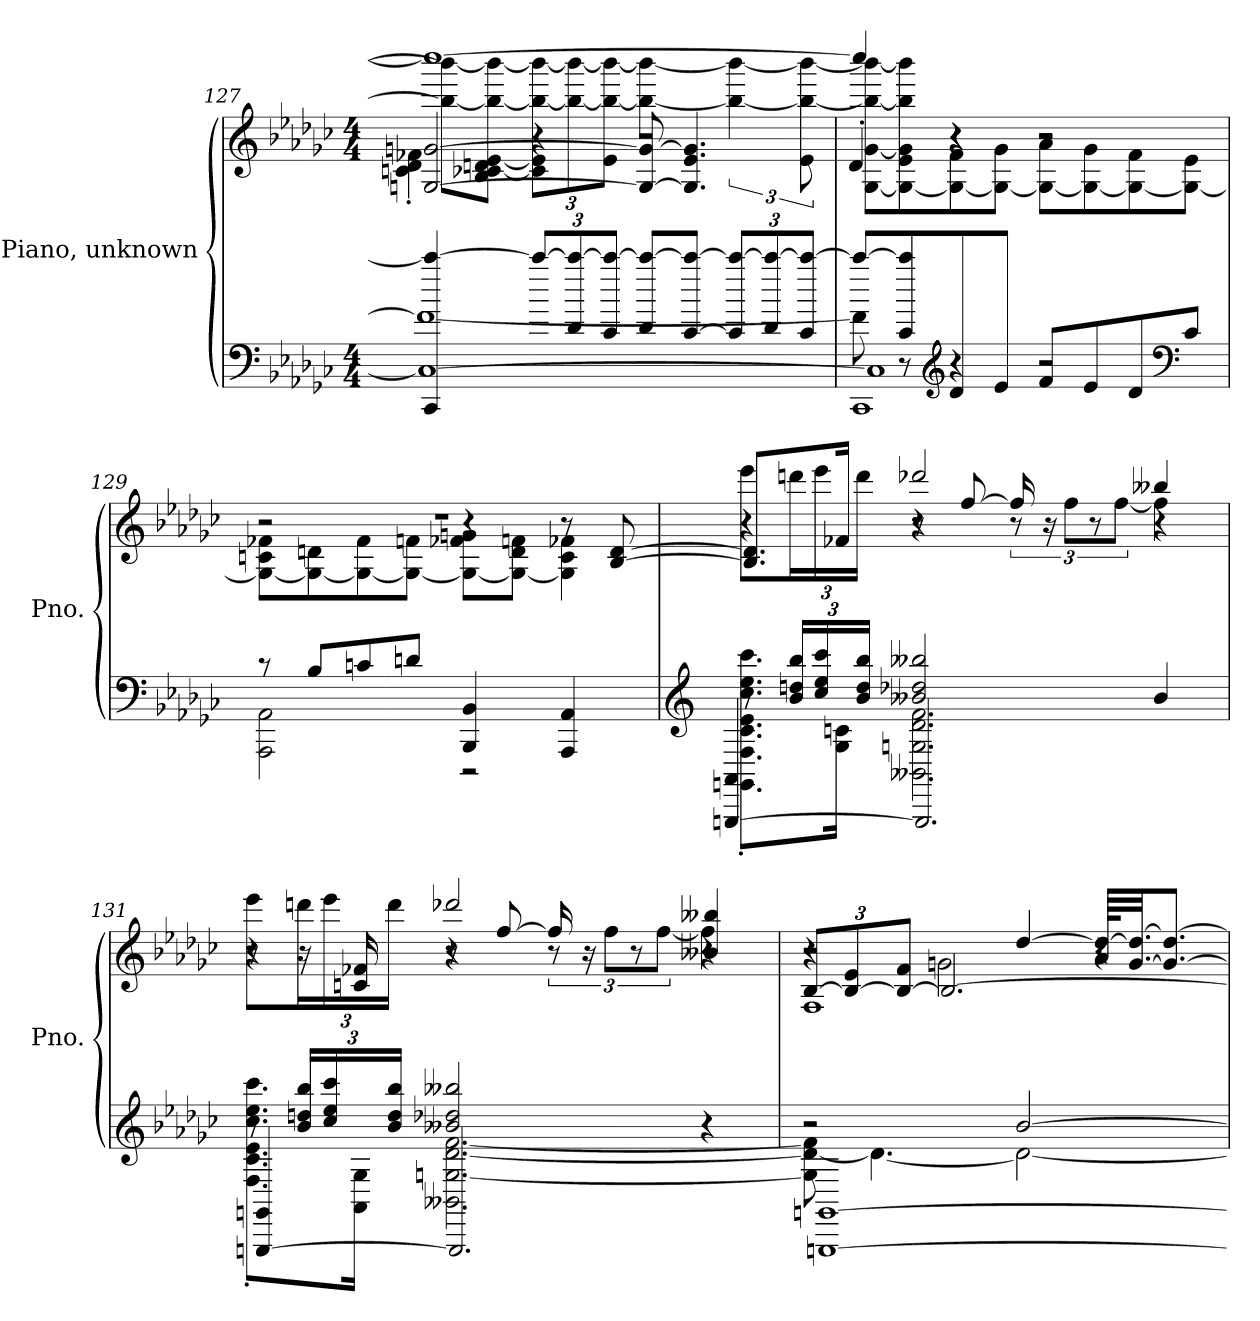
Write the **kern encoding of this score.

**kern	**kern
*part1	*part1
*staff2	*staff1
*I"Piano, unknown	*
*I'Pno.	*
!!LO:LB:g=z
*clefF4	*clefG2
*k[b-e-a-d-g-c-]	*k[b-e-a-d-g-c-]
*M4/4	*M4/4
=127	=127
*^	*^
*	*^	*	*^
*	*	*	*	*	*^
4CC-/ 4ccc-/_	1f_	1C-_	1cccc-_	8bb--\_ 8bbb--\_L	[2Gn/ [2gn/	4cn\' 4d-\' 4f-X\'
.	.	.	.	8B-\ [8c-X\ 8dn\ [8e-\ 8bb--\_ 8bbb--\_J	.	.
*Xbrackettup	*	*	*	*Xbrackettup	*	*
12ccc-/L_	.	.	.	12c-\] 12e-\] 12bb--\_ 12bbb--\_L	.	4r
12d-/ 12ccc-/_	.	.	.	12bb--\_ 12bbb--\_	.	.
12c-/ 12ccc-/_J	.	.	.	12e-\ 12bb--\_ 12bbb--\_J	.	.
8d-/ 8ccc-/_L	.	.	.	4bb--\_ 4bbb--\_	8G/_ 8g/_	2r
[8c-/ 8ccc-/_J	.	.	.	.	4.G/] 4.e-/ 4.g/]	.
*	*	*	*	*brackettup	*	*
12c-/] 12ccc-/_L	.	.	.	6bb--\_ 6bbb--\_	.	.
12d-/ 12ccc-/_	.	.	.	.	.	.
12c-/ 12ccc-/_J	.	.	.	12e-\ 12bb--\_ 12bbb--\_	.	.
*	*	*	*	*	*v	*v
=128	=128	=128	=128	=128	=128
*	*	*^	*	*	*
8ccc-/L_	8f\]	1C-]	1CC-	4cccc-/]	[8G-\ [8g-\ 8bb--\_ 8bbb--\_L	4d-'/
8c-/ 8ccc-/]	8r	.	.	.	8G-\_ 8e-\ 8g-\] 8bb--\] 8bbb--\]	.
*clefG2	*	*	*	*	*	*
8d-/	4r	.	.	4r	8G-\_ 8f\	4r
8e-/J	.	.	.	.	8G-\_ 8g-\J	.
8f/L	2r	.	.	2r	8G-\_ 8a-\L	2r
8e-/	.	.	.	.	8G-\_ 8g-\	.
8d-/	.	.	.	.	8G-\_ 8f\	.
*clefF4	*	*	*	*	*	*
8c-/J	.	.	.	.	8G-\_ 8e-\J	.
*	*v	*v	*v	*	*	*
!!LO:LB:g=z	!!	!!
=129	=129	=129	=129	=129
8r	2AAA-\ 2AA-\	1r	8G-\_ 8cn\ 8f-X\L	2r
8B-/L	.	.	8G-\_ 8dn\	.
8cn/	.	.	8G-\_ 8f-\	.
8dn/J	.	.	8G-\_ 8fn\J	.
4BBB-/ 4BB-/	2r	.	8G-\_ 8f-X\ 8gn\L	4r
.	.	.	8G-\_ 8d\ 8fn\J	.
4AAA-/ 4AA-/	.	.	4G-\] 4c\ 4f-X\	8r
.	.	.	.	[8B-/ [8d/
*v	*v	*	*	*
=130	=130	=130	=130
*clefG2	*	*	*
*^	*	*	*
*	*^	*	*	*
8r	8.GGn\' 8.F\' 8.c-\' 8.e-\' 8.cc-\' 8.ee-\' 8.ccc-\'L	[4GGGn/ 4AA-/	4r	8eee-\L	8.B-/] 8.d/]L
*	*	*	*	*Xbrackettup	*
24b-/ 24ddn/ 24bb-/LL	.	.	.	24dddn\L	.
24cc-/ 24ee-/ 24ccc-/	.	.	.	24eee-\	.
.	16G-\ 16cn\Jk	.	.	.	16f-X/Jk
24b-/ 24dd/ 24bb-/JJ	.	.	.	24ddd\JJ	.
2b--X/ 2dd-X/ 2bb--X/	2.BB--X\ 2.Gn\ 2.d-\ 2.f\	2.GGG/]	2ddd-X/	4r	8r
.	.	.	.	.	[8ff/
*	*	*	*	*brackettup	*
.	.	.	.	12r	16ff/]
.	.	.	.	.	16r
.	.	.	.	12ff\L	.
.	.	.	.	.	8r
.	.	.	.	[12ff\J	.
4b--/	.	.	4r	4ff\]	4bb--X/
!!LO:PB:g=z	!!	!!
=131	=131	=131	=131	=131	=131
8r	8.F\' 8.c-\' 8.e-\' 8.cc-\' 8.ee-\' 8.ccc-\'L	[4GGGn/ 4GGn/	4r	8eee-\L	8r
*	*	*	*	*Xbrackettup	*
24b-/ 24ddn/ 24bb-/LL	.	.	.	24dddn\L	16r
24cc-/ 24ee-/ 24ccc-/	.	.	.	24eee-\	.
.	16AA-\ 16G-\Jk	.	.	.	16cn/ 16f-X/
24b-/ 24dd/ 24bb-/JJ	.	.	.	24ddd\JJ	.
2b--X/ 2dd-X/ 2bb--X/	2.BB--X\ [2.Gn\ [2.d-\ [2.f\	2.GGG/]	2ddd-X/	4r	8r
.	.	.	.	.	[8ff/
*	*	*	*	*brackettup	*
.	.	.	.	12r	16ff/]
.	.	.	.	.	16r
.	.	.	.	12ff\L	.
.	.	.	.	.	8r
.	.	.	.	[12ff\J	.
4r	.	.	4r	4ff\]	4b--X/ 4bb--X/
=132	=132	=132	=132	=132	=132
*	*	*	*	*	*Xbrackettup
*	*	*	*	*	*^
2r	8G\] 8d-\_ 8f\]	[1GGGn [1GGn	2r	4r	[12B-/L	1F
.	.	.	.	.	12B-/_ 12e-/	.
.	4.d-\_	.	.	.	.	.
.	.	.	.	.	12B-/_ 12f/J	.
.	.	.	.	2gn\	2.B-/_	.
[2b-/	2d-\_	.	[4dd-/	.	.	.
.	.	.	64a-/ 64dd-/_KLLL	4r	.	.
.	.	.	[32.g/ 32.dd-/_JJ	.	.	.
.	.	.	8.g/_ 8.dd-/_J	.	.	.
*v	*v	*v	*	*	*	*
*	*v	*v	*v	*v
=	=
*-	*-
